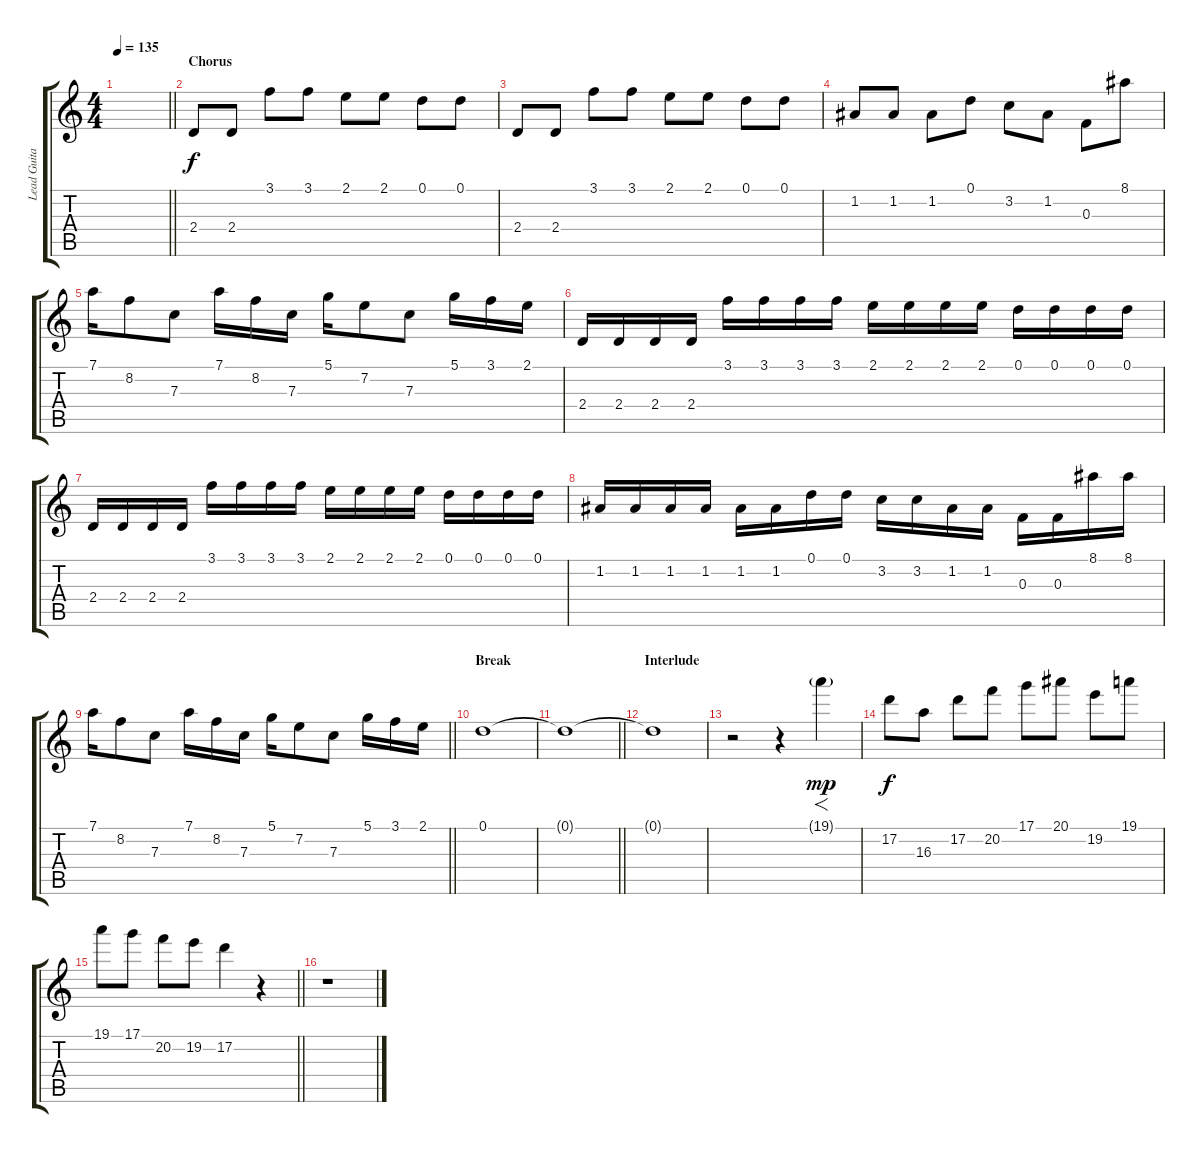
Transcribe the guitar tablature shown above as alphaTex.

\track ("Lead Guitar (DER Armin)" "Lead Guita") {instrument distortionguitar}
\staff {score tabs}
\tuning (D4 A3 F3 C3 G2 C2) {hide}
\ts (4 4)
\tempo 135
\clef g2
\barLineRight lightlight
\ks aminor
|
\section ("" "Chorus")
2.4.8 2.4.8 3.1.8 3.1.8 2.1.8 2.1.8 0.1.8 0.1.8 |
2.4.8 2.4.8 3.1.8 3.1.8 2.1.8 2.1.8 0.1.8 0.1.8 |
1.2.8 1.2.8 1.2.8 0.1.8 3.2.8 1.2.8 0.3.8 8.1.8 |
7.1.16 8.2.8 7.3.8 7.1.16 8.2.16 7.3.16 5.1.16 7.2.8 7.3.8 5.1.16 3.1.16 2.1.16 |
2.4.16 2.4.16 2.4.16 2.4.16 3.1.16 3.1.16 3.1.16 3.1.16 2.1.16 2.1.16 2.1.16 2.1.16 0.1.16 0.1.16 0.1.16 0.1.16 |
2.4.16 2.4.16 2.4.16 2.4.16 3.1.16 3.1.16 3.1.16 3.1.16 2.1.16 2.1.16 2.1.16 2.1.16 0.1.16 0.1.16 0.1.16 0.1.16 |
1.2.16 1.2.16 1.2.16 1.2.16 1.2.16 1.2.16 0.1.16 0.1.16 3.2.16 3.2.16 1.2.16 1.2.16 0.3.16 0.3.16 8.1.16 8.1.16 |
\barLineRight lightlight
7.1.16 8.2.8 7.3.8 7.1.16 8.2.16 7.3.16 5.1.16 7.2.8 7.3.8 5.1.16 3.1.16 2.1.16 |
\section ("" "Break")
\ks c
0.1.1 |
\barLineRight lightlight
0.1{t}.1{volume 0} |
\section ("" "Interlude")
0.1{t}.1{volume 10} |
r.2{volume 10} r.4 19.1{g}.4{f dy mp} |
17.2.8{dy f} 16.3.8 17.2.8 20.2.8 17.1.8 20.1.8 19.2.8 19.1.8 |
\barLineRight lightlight
19.1.8 17.1.8 20.2.8 19.2.8 17.2.4 r.4 |
r.1{volume 10 balance 8}
